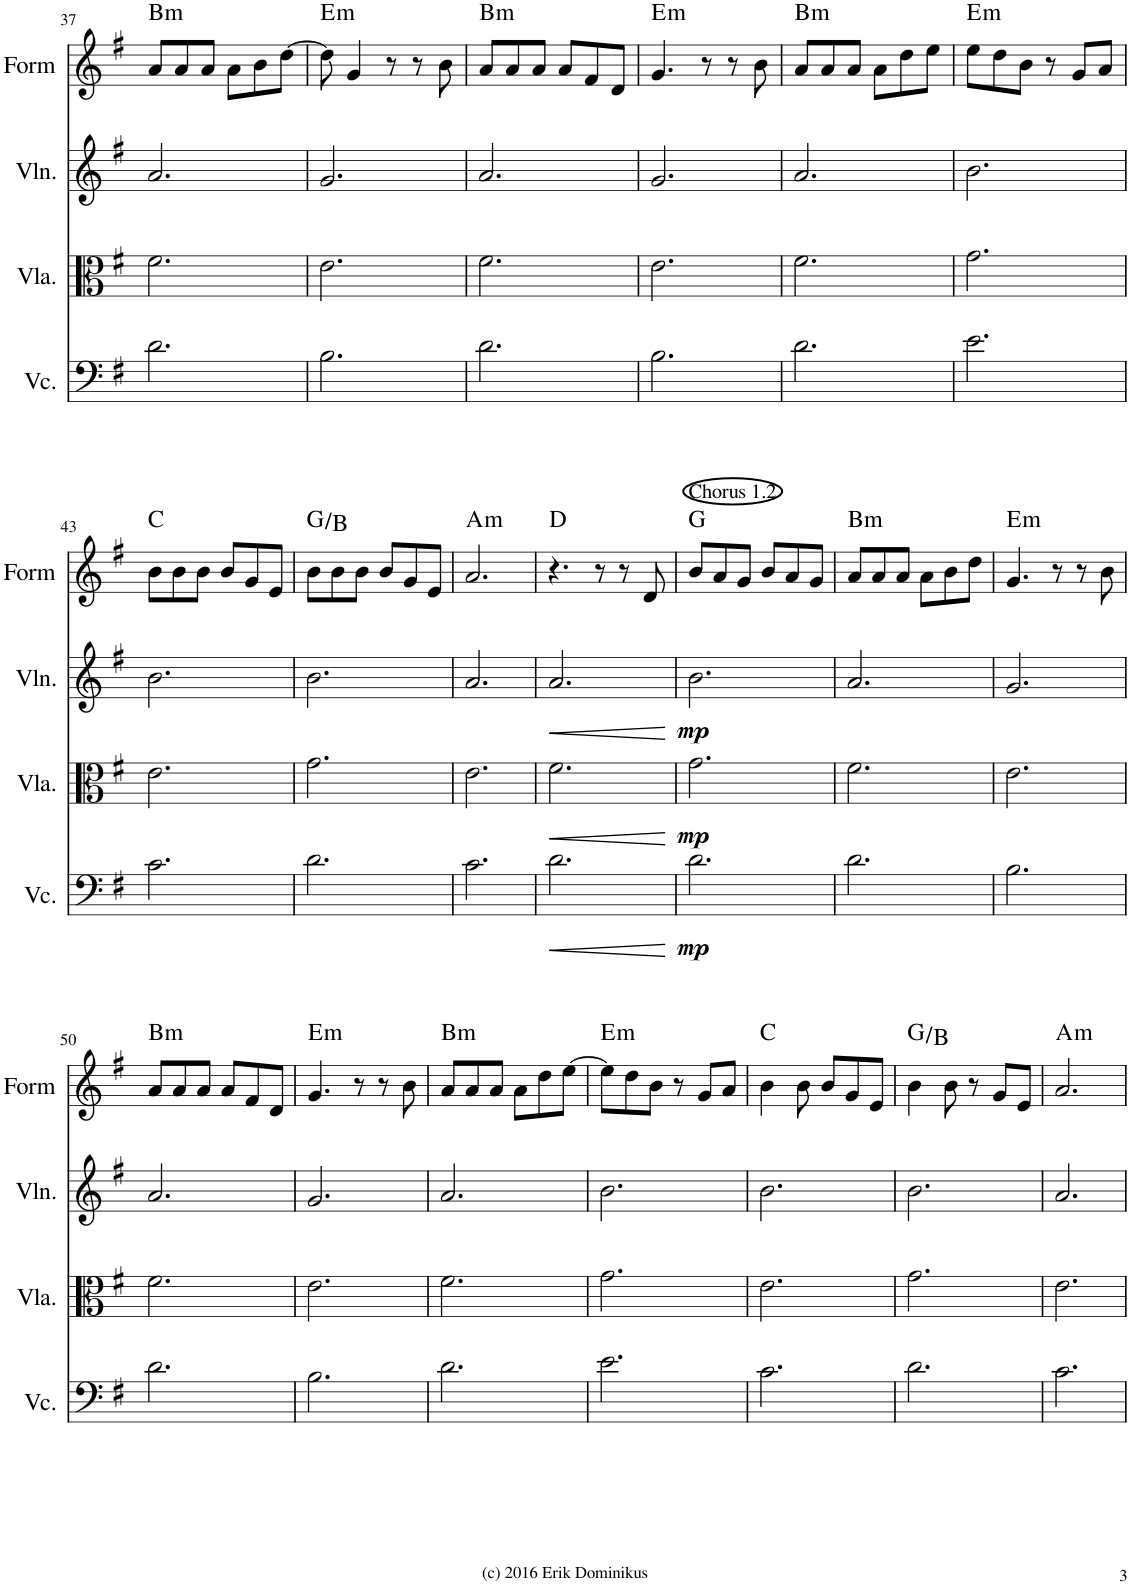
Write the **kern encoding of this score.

**kern	**dynam	**kern	**dynam	**kern	**dynam	**kern	**harte
*part4	*part4	*part3	*part3	*part2	*part2	*part1	*part1
*staff4	*staff4	*staff3	*staff3	*staff2	*staff2	*staff1	*
*I"Violoncello	*	*I"Viola	*	*I"Violin	*	*I"Form	*
*I'Vc.	*	*I'Vla.	*	*I'Vln.	*	*I'Form	*
!!LO:PB:g=z
*clefF4	*	*clefC3	*	*clefG2	*	*clefG2	*
*k[f#]	*	*k[f#]	*	*k[f#]	*	*k[f#]	*
*M6/8	*	*M6/8	*	*M6/8	*	*M6/8	*
=37	=37	=37	=37	=37	=37	=37	=37
!	!	!	!	!	!	!	!LO:H:kt=m
2.d\	.	2.f#\	.	2.a/	.	8a/L	B:min
.	.	.	.	.	.	8a/	.
.	.	.	.	.	.	8a/J	.
.	.	.	.	.	.	8a\L	.
.	.	.	.	.	.	8b\	.
.	.	.	.	.	.	[8dd\J	.
=38	=38	=38	=38	=38	=38	=38	=38
!	!	!	!	!	!	!	!LO:H:kt=m
2.B\	.	2.e\	.	2.g/	.	8dd\]	E:min
.	.	.	.	.	.	4g/	.
.	.	.	.	.	.	8r	.
.	.	.	.	.	.	8r	.
.	.	.	.	.	.	8b\	.
=39	=39	=39	=39	=39	=39	=39	=39
!	!	!	!	!	!	!	!LO:H:kt=m
2.d\	.	2.f#\	.	2.a/	.	8a/L	B:min
.	.	.	.	.	.	8a/	.
.	.	.	.	.	.	8a/J	.
.	.	.	.	.	.	8a/L	.
.	.	.	.	.	.	8f#/	.
.	.	.	.	.	.	8d/J	.
=40	=40	=40	=40	=40	=40	=40	=40
!	!	!	!	!	!	!	!LO:H:kt=m
2.B\	.	2.e\	.	2.g/	.	4.g/	E:min
.	.	.	.	.	.	8r	.
.	.	.	.	.	.	8r	.
.	.	.	.	.	.	8b\	.
=41	=41	=41	=41	=41	=41	=41	=41
!	!	!	!	!	!	!	!LO:H:kt=m
2.d\	.	2.f#\	.	2.a/	.	8a/L	B:min
.	.	.	.	.	.	8a/	.
.	.	.	.	.	.	8a/J	.
.	.	.	.	.	.	8a\L	.
.	.	.	.	.	.	8dd\	.
.	.	.	.	.	.	8ee\J	.
=42	=42	=42	=42	=42	=42	=42	=42
!	!	!	!	!	!	!	!LO:H:kt=m
2.e\	.	2.g\	.	2.b\	.	8ee\L	E:min
.	.	.	.	.	.	8dd\	.
.	.	.	.	.	.	8b\J	.
.	.	.	.	.	.	8r	.
.	.	.	.	.	.	8g/L	.
.	.	.	.	.	.	8a/J	.
!!LO:LB:g=z
=43	=43	=43	=43	=43	=43	=43	=43
2.c\	.	2.e\	.	2.b\	.	8b\L	C:maj
.	.	.	.	.	.	8b\	.
.	.	.	.	.	.	8b\J	.
.	.	.	.	.	.	8b/L	.
.	.	.	.	.	.	8g/	.
.	.	.	.	.	.	8e/J	.
=44	=44	=44	=44	=44	=44	=44	=44
2.d\	.	2.g\	.	2.b\	.	8b\L	G:maj/3
.	.	.	.	.	.	8b\	.
.	.	.	.	.	.	8b\J	.
.	.	.	.	.	.	8b/L	.
.	.	.	.	.	.	8g/	.
.	.	.	.	.	.	8e/J	.
=45	=45	=45	=45	=45	=45	=45	=45
!	!	!	!	!	!	!	!LO:H:kt=m
2.c\	.	2.e\	.	2.a/	.	2.a/	A:min
=46	=46	=46	=46	=46	=46	=46	=46
!	!LO:HP:b	!	!LO:HP:b	!	!LO:HP:b	!	!
2.d\	<	2.f#\	<	2.a/	<	4.r	D:maj
.	.	.	.	.	.	8r	.
.	.	.	.	.	.	8r	.
.	.	.	.	.	.	8d/	.
.	[	.	[	.	[	.	.
=47	=47	=47	=47	=47	=47	=47	=47
!	!	!	!	!	!	!LO:TX:a:t=Chorus 1.2	!
!	!LO:DY:b	!	!LO:DY:b	!	!LO:DY:b	!	!
2.d\	mp	2.g\	mp	2.b\	mp	8b/L	G:maj
.	.	.	.	.	.	8a/	.
.	.	.	.	.	.	8g/J	.
.	.	.	.	.	.	8b/L	.
.	.	.	.	.	.	8a/	.
.	.	.	.	.	.	8g/J	.
=48	=48	=48	=48	=48	=48	=48	=48
!	!	!	!	!	!	!	!LO:H:kt=m
2.d\	.	2.f#\	.	2.a/	.	8a/L	B:min
.	.	.	.	.	.	8a/	.
.	.	.	.	.	.	8a/J	.
.	.	.	.	.	.	8a\L	.
.	.	.	.	.	.	8b\	.
.	.	.	.	.	.	8dd\J	.
=49	=49	=49	=49	=49	=49	=49	=49
!	!	!	!	!	!	!	!LO:H:kt=m
2.B\	.	2.e\	.	2.g/	.	4.g/	E:min
.	.	.	.	.	.	8r	.
.	.	.	.	.	.	8r	.
.	.	.	.	.	.	8b\	.
!!LO:LB:g=z
=50	=50	=50	=50	=50	=50	=50	=50
!	!	!	!	!	!	!	!LO:H:kt=m
2.d\	.	2.f#\	.	2.a/	.	8a/L	B:min
.	.	.	.	.	.	8a/	.
.	.	.	.	.	.	8a/J	.
.	.	.	.	.	.	8a/L	.
.	.	.	.	.	.	8f#/	.
.	.	.	.	.	.	8d/J	.
=51	=51	=51	=51	=51	=51	=51	=51
!	!	!	!	!	!	!	!LO:H:kt=m
2.B\	.	2.e\	.	2.g/	.	4.g/	E:min
.	.	.	.	.	.	8r	.
.	.	.	.	.	.	8r	.
.	.	.	.	.	.	8b\	.
=52	=52	=52	=52	=52	=52	=52	=52
!	!	!	!	!	!	!	!LO:H:kt=m
2.d\	.	2.f#\	.	2.a/	.	8a/L	B:min
.	.	.	.	.	.	8a/	.
.	.	.	.	.	.	8a/J	.
.	.	.	.	.	.	8a\L	.
.	.	.	.	.	.	8dd\	.
.	.	.	.	.	.	[8ee\J	.
=53	=53	=53	=53	=53	=53	=53	=53
!	!	!	!	!	!	!	!LO:H:kt=m
2.e\	.	2.g\	.	2.b\	.	8ee\L]	E:min
.	.	.	.	.	.	8dd\	.
.	.	.	.	.	.	8b\J	.
.	.	.	.	.	.	8r	.
.	.	.	.	.	.	8g/L	.
.	.	.	.	.	.	8a/J	.
=54	=54	=54	=54	=54	=54	=54	=54
2.c\	.	2.e\	.	2.b\	.	4b\	C:maj
.	.	.	.	.	.	8b\	.
.	.	.	.	.	.	8b/L	.
.	.	.	.	.	.	8g/	.
.	.	.	.	.	.	8e/J	.
=55	=55	=55	=55	=55	=55	=55	=55
2.d\	.	2.g\	.	2.b\	.	4b\	G:maj/3
.	.	.	.	.	.	8b\	.
.	.	.	.	.	.	8r	.
.	.	.	.	.	.	8g/L	.
.	.	.	.	.	.	8e/J	.
=56	=56	=56	=56	=56	=56	=56	=56
!	!	!	!	!	!	!	!LO:H:kt=m
2.c\	.	2.e\	.	2.a/	.	2.a/	A:min
=	=	=	=	=	=	=	=
*-	*-	*-	*-	*-	*-	*-	*-
